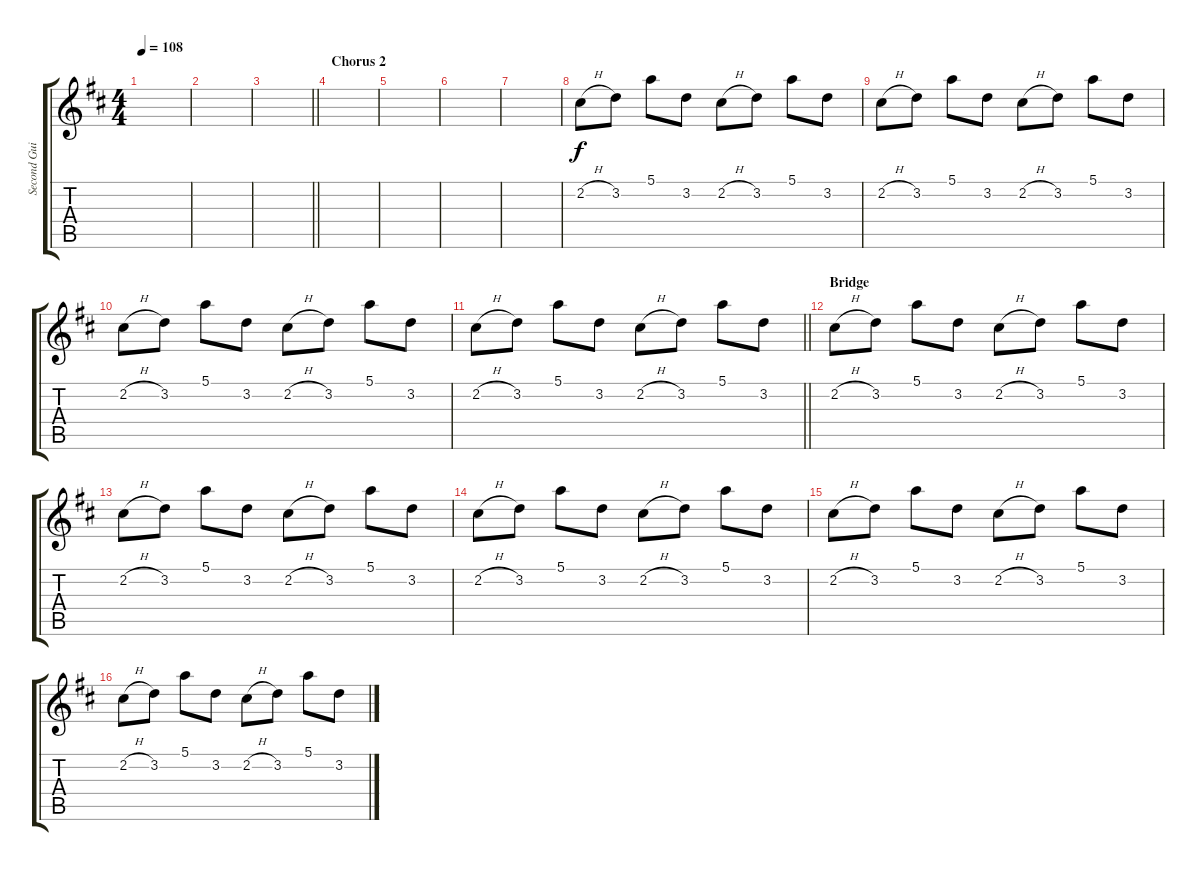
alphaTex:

\track ("Second Guitar - Simon Neil" "Second Gui") {instrument overdrivenguitar}
\staff {score tabs}
\tuning (E4 B3 G3 D3 A2 D2) {hide}
\ts (4 4)
\tempo 108
\clef g2
\ks d
|
|
\barLineRight lightlight
|
\section ("" "Chorus 2")
|
|
|
|
2.2{h}.8 3.2.8 5.1.8 3.2.8 2.2{h}.8 3.2.8 5.1.8 3.2.8 |
2.2{h}.8 3.2.8 5.1.8 3.2.8 2.2{h}.8 3.2.8 5.1.8 3.2.8 |
2.2{h}.8 3.2.8 5.1.8 3.2.8 2.2{h}.8 3.2.8 5.1.8 3.2.8 |
\barLineRight lightlight
2.2{h}.8 3.2.8 5.1.8 3.2.8 2.2{h}.8 3.2.8 5.1.8 3.2.8 |
\section ("" "Bridge")
2.2{h}.8 3.2.8 5.1.8 3.2.8 2.2{h}.8 3.2.8 5.1.8 3.2.8 |
2.2{h}.8 3.2.8 5.1.8 3.2.8 2.2{h}.8 3.2.8 5.1.8 3.2.8 |
2.2{h}.8 3.2.8 5.1.8 3.2.8 2.2{h}.8 3.2.8 5.1.8 3.2.8 |
2.2{h}.8 3.2.8 5.1.8 3.2.8 2.2{h}.8 3.2.8 5.1.8 3.2.8 |
2.2{h}.8 3.2.8 5.1.8 3.2.8 2.2{h}.8 3.2.8 5.1.8 3.2.8
